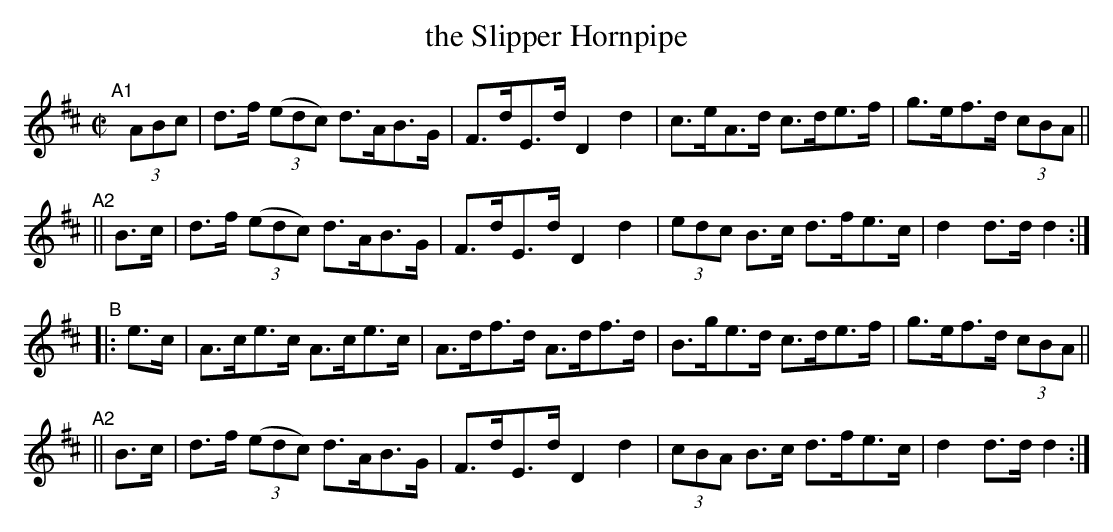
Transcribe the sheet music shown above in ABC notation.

X:1
T: the Slipper Hornpipe
M: C|
L: 1/8
K: D
"^A1"[|]\
(3ABc | d>f (3(edc) d>AB>G | F>dE>d D2 d2 | c>eA>d c>de>f | g>ef>d (3cBA ||
"^A2"|| B>c | d>f (3(edc) d>AB>G | F>dE>d D2 d2 | (3edc B>c d>fe>c | d2 d>d d2 :|
"^B" |: e>c | A>ce>c A>ce>c | A>df>d A>df>d | B>ge>d c>de>f | g>ef>d (3cBA ||
"^A2"|| B>c | d>f (3(edc) d>AB>G | F>dE>d D2 d2 | (3cBA B>c d>fe>c | d2 d>d d2 :|
